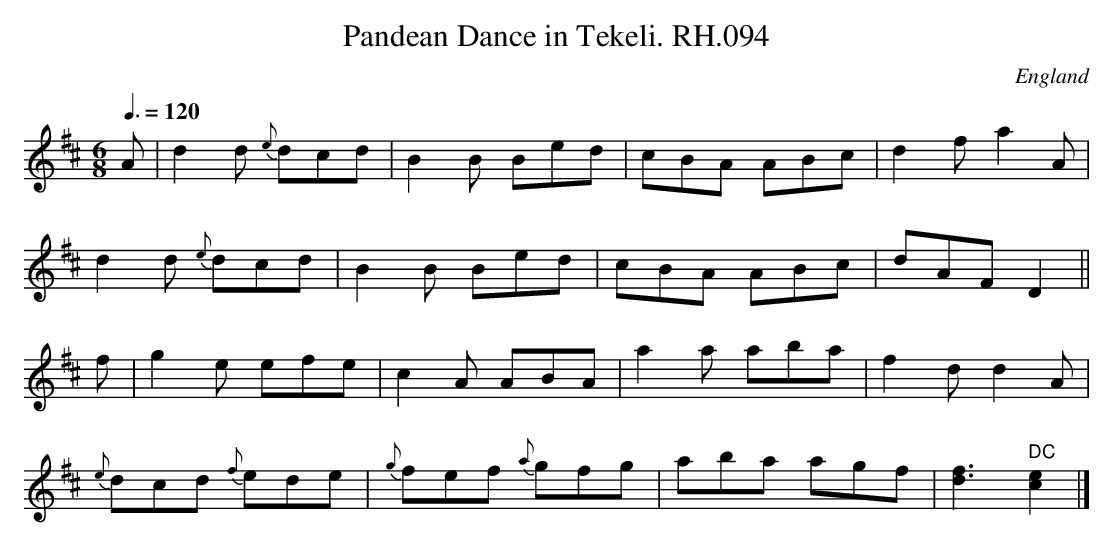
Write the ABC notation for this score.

X:1
T:Pandean Dance in Tekeli. RH.094
O:England
M:6/8
L:1/8
Q:3/8=120
K:D
A|d2d {e}dcd|B2B Bed|cBA ABc|d2f a2A|
d2d {e}dcd|B2B Bed|cBA ABc|dAF D2||
f|g2e efe|c2A ABA|a2a aba|f2d d2A|
{e}dcd {f}ede|{g}fef {a}gfg|\
aba agf|[d3f3] " DC"[c2e2]|]
